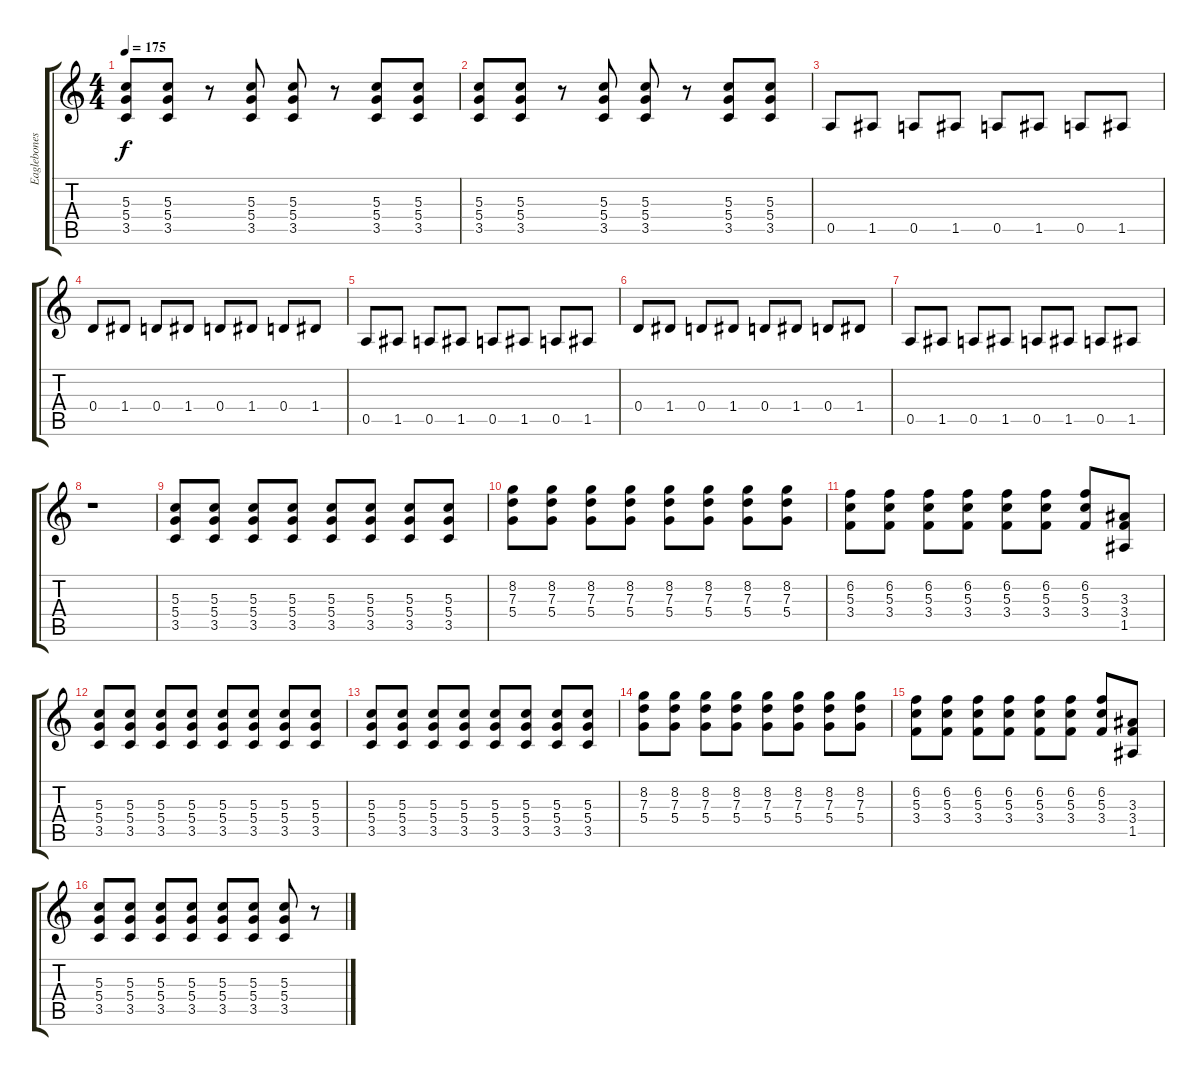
\track ("Eaglebones Falconhawk" "Eaglebones") {instrument overdrivenguitar}
\staff {score tabs}
\tuning (E4 B3 G3 D3 A2 E2) {hide}
\ts (4 4)
\tempo 175
\clef g2
\ks c
(5.3 5.4 3.5).8{dy f} (5.3 5.4 3.5).8 r.8 (5.3 5.4 3.5).8 (5.3 5.4 3.5).8 r.8 (5.3 5.4 3.5).8 (5.3 5.4 3.5).8 |
(5.3 5.4 3.5).8 (5.3 5.4 3.5).8 r.8 (5.3 5.4 3.5).8 (5.3 5.4 3.5).8 r.8 (5.3 5.4 3.5).8 (5.3 5.4 3.5).8 |
0.5.8 1.5.8 0.5.8 1.5.8 0.5.8 1.5.8 0.5.8 1.5.8 |
0.4.8 1.4.8 0.4.8 1.4.8 0.4.8 1.4.8 0.4.8 1.4.8 |
0.5.8 1.5.8 0.5.8 1.5.8 0.5.8 1.5.8 0.5.8 1.5.8 |
0.4.8 1.4.8 0.4.8 1.4.8 0.4.8 1.4.8 0.4.8 1.4.8 |
0.5.8 1.5.8 0.5.8 1.5.8 0.5.8 1.5.8 0.5.8 1.5.8 |
r.1 |
(5.3 5.4 3.5).8 (5.3 5.4 3.5).8 (5.3 5.4 3.5).8 (5.3 5.4 3.5).8 (5.3 5.4 3.5).8 (5.3 5.4 3.5).8 (5.3 5.4 3.5).8 (5.3 5.4 3.5).8 |
(8.2 7.3 5.4).8 (8.2 7.3 5.4).8 (8.2 7.3 5.4).8 (8.2 7.3 5.4).8 (8.2 7.3 5.4).8 (8.2 7.3 5.4).8 (8.2 7.3 5.4).8 (8.2 7.3 5.4).8 |
(6.2 5.3 3.4).8 (6.2 5.3 3.4).8 (6.2 5.3 3.4).8 (6.2 5.3 3.4).8 (6.2 5.3 3.4).8 (6.2 5.3 3.4).8 (6.2 5.3 3.4).8 (3.3 3.4 1.5).8 |
(5.3 5.4 3.5).8 (5.3 5.4 3.5).8 (5.3 5.4 3.5).8 (5.3 5.4 3.5).8 (5.3 5.4 3.5).8 (5.3 5.4 3.5).8 (5.3 5.4 3.5).8 (5.3 5.4 3.5).8 |
(5.3 5.4 3.5).8 (5.3 5.4 3.5).8 (5.3 5.4 3.5).8 (5.3 5.4 3.5).8 (5.3 5.4 3.5).8 (5.3 5.4 3.5).8 (5.3 5.4 3.5).8 (5.3 5.4 3.5).8 |
(8.2 7.3 5.4).8 (8.2 7.3 5.4).8 (8.2 7.3 5.4).8 (8.2 7.3 5.4).8 (8.2 7.3 5.4).8 (8.2 7.3 5.4).8 (8.2 7.3 5.4).8 (8.2 7.3 5.4).8 |
(6.2 5.3 3.4).8 (6.2 5.3 3.4).8 (6.2 5.3 3.4).8 (6.2 5.3 3.4).8 (6.2 5.3 3.4).8 (6.2 5.3 3.4).8 (6.2 5.3 3.4).8 (3.3 3.4 1.5).8 |
(5.3 5.4 3.5).8 (5.3 5.4 3.5).8 (5.3 5.4 3.5).8 (5.3 5.4 3.5).8 (5.3 5.4 3.5).8 (5.3 5.4 3.5).8 (5.3 5.4 3.5).8 r.8
